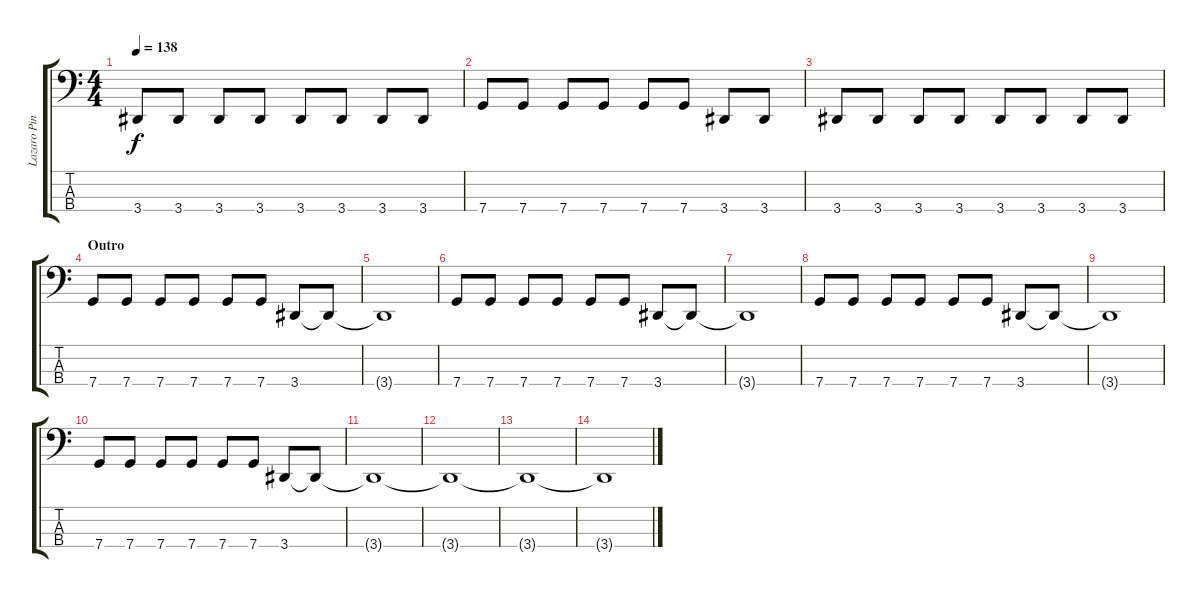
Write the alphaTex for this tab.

\track ("Lazaro Pina - Bass" "Lazaro Pin") {instrument electricbassfinger}
\staff {score tabs}
\tuning (F2 C2 G1 C1) {hide}
\ts (4 4)
\tempo 138
\clef f4
\ks c
3.4.8{dy f} 3.4.8 3.4.8 3.4.8 3.4.8 3.4.8 3.4.8 3.4.8 |
7.4.8 7.4.8 7.4.8 7.4.8 7.4.8 7.4.8 3.4.8 3.4.8 |
3.4.8 3.4.8 3.4.8 3.4.8 3.4.8 3.4.8 3.4.8 3.4.8 |
\section ("" "Outro")
7.4.8 7.4.8 7.4.8 7.4.8 7.4.8 7.4.8 3.4.8 3.4{t}.8 |
3.4{t}.1 |
7.4.8 7.4.8 7.4.8 7.4.8 7.4.8 7.4.8 3.4.8 3.4{t}.8 |
3.4{t}.1 |
7.4.8 7.4.8 7.4.8 7.4.8 7.4.8 7.4.8 3.4.8 3.4{t}.8 |
3.4{t}.1 |
7.4.8 7.4.8 7.4.8 7.4.8 7.4.8 7.4.8 3.4.8 3.4{t}.8 |
3.4{t}.1 |
3.4{t}.1 |
3.4{t}.1 |
3.4{t}.1
